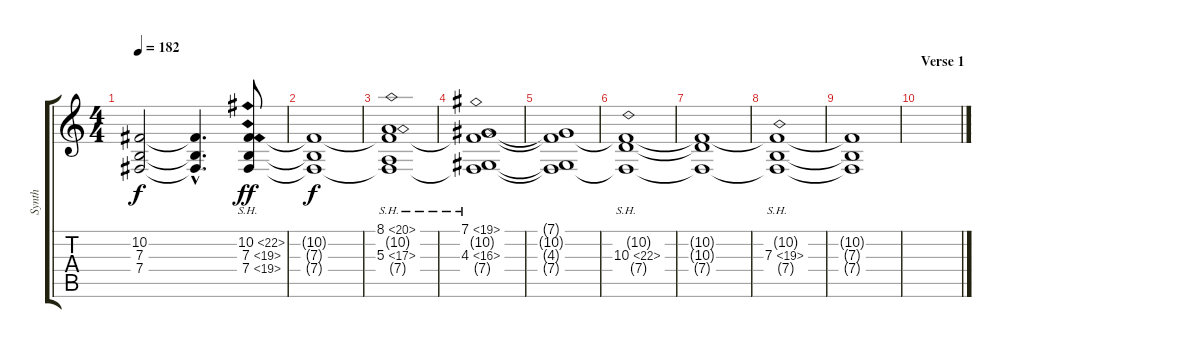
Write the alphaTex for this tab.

\track ("Synth" "Synth") {instrument synthstrings1}
\staff {score tabs}
\tuning (Db4 Ab3 E3 B2 Gb2 B1) {hide}
\ts (4 4)
\tempo 182
\clef g2
\ks c
(10.2{t} 7.3{t} 7.4{t}).2{dy f} (10.2{hac t} 7.3{hac t} 7.4{hac t}).4{d} (10.2{sh 12} 7.3{sh 12} 7.4{sh 12}).8{dy ff} |
(10.2{t} 7.3{t} 7.4{t}).1{dy f} |
(8.1{sh 12} 10.2{t} 5.3{sh 12} 7.4{t}).1 |
(7.1{sh 12} 10.2{t} 4.3{sh 12} 7.4{t}).1 |
(7.1{t} 10.2{t} 4.3{t} 7.4{t}).1 |
(10.2{t} 10.3{sh 12} 7.4{t}).1 |
(10.2{t} 10.3{t} 7.4{t}).1 |
(10.2{t} 7.3{sh 12} 7.4{t}).1 |
(10.2{t} 7.3{t} 7.4{t}).1 |
\section ("" "Verse 1")
